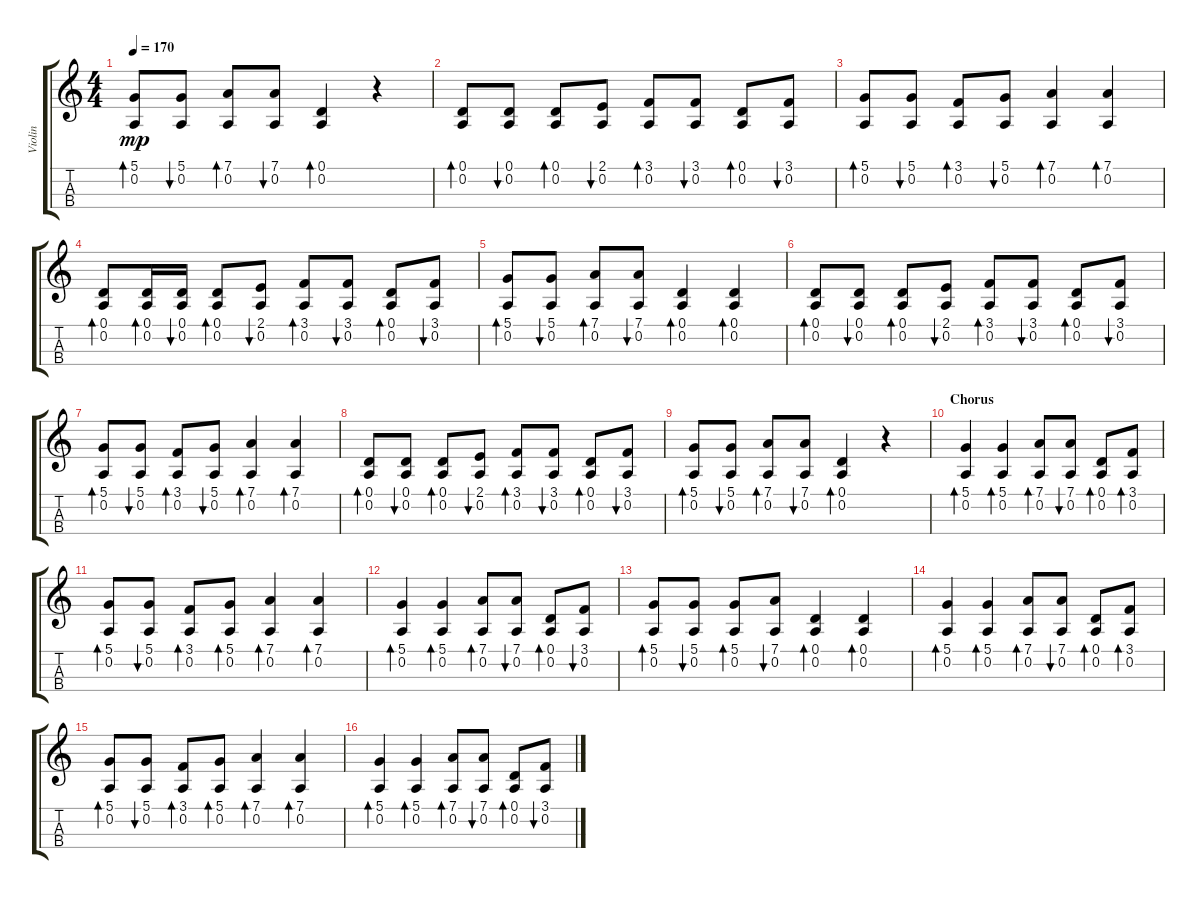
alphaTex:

\track ("Violin" "Violin") {instrument violin}
\staff {score tabs}
\tuning (D4 A3 E3 B2) {hide}
\ts (4 4)
\tempo 170
\clef g2
\ks c
(5.1 0.2).8{bd 240 dy mp} (5.1 0.2).8{bu 240} (7.1 0.2).8{bd 240} (7.1 0.2).8{bu 240} (0.1 0.2).4{bd 480} r.4 |
(0.1 0.2).8{bd 240} (0.1 0.2).8{bu 240} (0.1 0.2).8{bd 240} (2.1 0.2).8{bu 240} (3.1 0.2).8{bd 240} (3.1 0.2).8{bu 240} (0.1 0.2).8{bd 240} (3.1 0.2).8{bu 240} |
(5.1 0.2).8{bd 240} (5.1 0.2).8{bu 240} (3.1 0.2).8{bd 240} (5.1 0.2).8{bu 240} (7.1 0.2).4{bd 480} (7.1 0.2).4{bd 480} |
(0.1 0.2).8{bd 240} (0.1 0.2).16{bd 480} (0.1 0.2).16{bu 240} (0.1 0.2).8{bd 240} (2.1 0.2).8{bu 240} (3.1 0.2).8{bd 240} (3.1 0.2).8{bu 240} (0.1 0.2).8{bd 240} (3.1 0.2).8{bu 240} |
(5.1 0.2).8{bd 240} (5.1 0.2).8{bu 240} (7.1 0.2).8{bd 240} (7.1 0.2).8{bu 240} (0.1 0.2).4{bd 480} (0.1 0.2).4{bd 480} |
(0.1 0.2).8{bd 240} (0.1 0.2).8{bu 240} (0.1 0.2).8{bd 240} (2.1 0.2).8{bu 240} (3.1 0.2).8{bd 240} (3.1 0.2).8{bu 240} (0.1 0.2).8{bd 240} (3.1 0.2).8{bu 240} |
(5.1 0.2).8{bd 240} (5.1 0.2).8{bu 240} (3.1 0.2).8{bd 240} (5.1 0.2).8{bu 240} (7.1 0.2).4{bd 480} (7.1 0.2).4{bd 480} |
(0.1 0.2).8{bd 240} (0.1 0.2).8{bu 240} (0.1 0.2).8{bd 240} (2.1 0.2).8{bu 240} (3.1 0.2).8{bd 240} (3.1 0.2).8{bu 240} (0.1 0.2).8{bd 240} (3.1 0.2).8{bu 240} |
(5.1 0.2).8{bd 240} (5.1 0.2).8{bu 240} (7.1 0.2).8{bd 240} (7.1 0.2).8{bu 240} (0.1 0.2).4{bd 480} r.4 |
\section ("" "Chorus")
(5.1 0.2).4{bd 480 volume 13} (5.1 0.2).4{bd 480} (7.1 0.2).8{bd 480} (7.1 0.2).8{bu 480} (0.1 0.2).8{bd 480} (3.1 0.2).8{bd 480} |
(5.1 0.2).8{bd 480} (5.1 0.2).8{bu 480} (3.1 0.2).8{bd 480} (5.1 0.2).8{bd 480} (7.1 0.2).4{bd 480} (7.1 0.2).4{bd 480} |
(5.1 0.2).4{bd 480} (5.1 0.2).4{bd 480} (7.1 0.2).8{bd 480} (7.1 0.2).8{bu 480} (0.1 0.2).8{bd 480} (3.1 0.2).8{bu 480} |
(5.1 0.2).8{bd 480} (5.1 0.2).8{bu 480} (5.1 0.2).8{bd 480} (7.1 0.2).8{bu 480} (0.1 0.2).4{bd 480} (0.1 0.2).4{bd 480} |
(5.1 0.2).4{bd 480} (5.1 0.2).4{bd 480} (7.1 0.2).8{bd 480} (7.1 0.2).8{bu 480} (0.1 0.2).8{bd 480} (3.1 0.2).8{bd 480} |
(5.1 0.2).8{bd 480} (5.1 0.2).8{bu 480} (3.1 0.2).8{bd 480} (5.1 0.2).8{bd 480} (7.1 0.2).4{bd 480} (7.1 0.2).4{bd 480} |
(5.1 0.2).4{bd 480} (5.1 0.2).4{bd 480} (7.1 0.2).8{bd 480} (7.1 0.2).8{bu 480} (0.1 0.2).8{bd 480} (3.1 0.2).8{bu 480}
